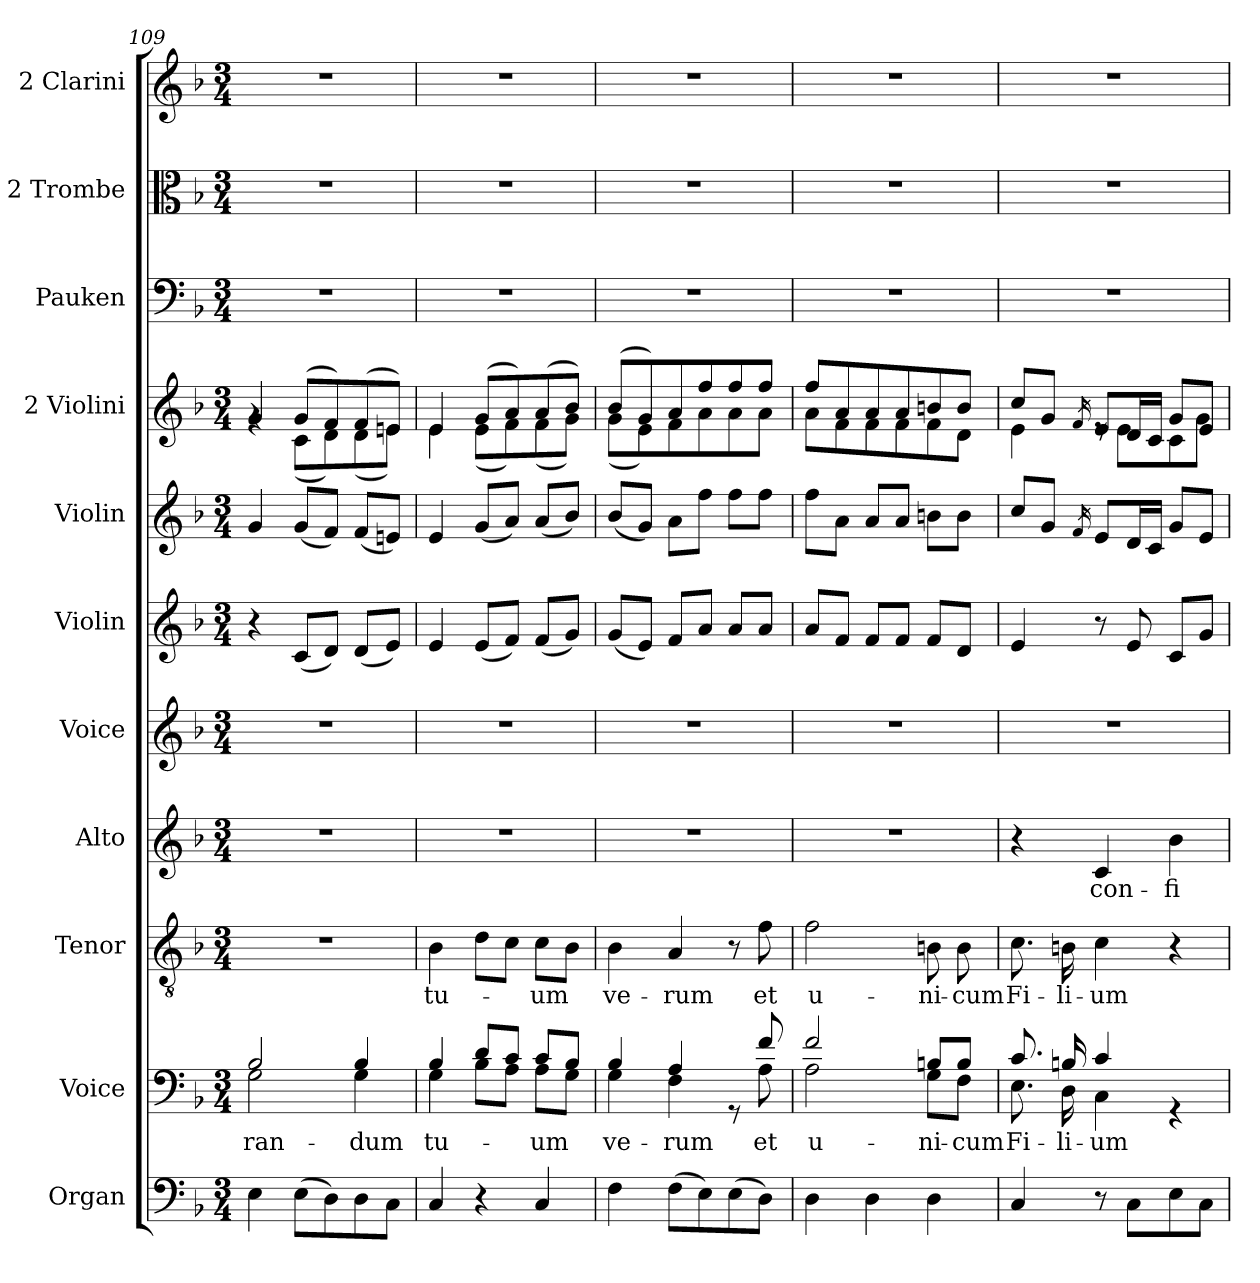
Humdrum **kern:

**kern	**kern	**text	**kern	**text	**kern	**text	**kern	**kern	**kern	**kern	**kern	**kern	**kern
*part11	*part10	*part10	*part9	*part9	*part8	*part8	*part7	*part6	*part5	*part4	*part3	*part2	*part1
*staff11	*staff10	*staff10	*staff9	*staff9	*staff8	*staff8	*staff7	*staff6	*staff5	*staff4	*staff3	*staff2	*staff1
*I"Organ	*I"Voice	*	*I"Tenor	*	*I"Alto	*	*I"Voice	*I"Violin	*I"Violin	*I"2 Violini	*I"Pauken	*I"2 Trombe	*I"2 Clarini
*	*	*	*	*	*	*	*	*I'Vln.	*I'Vln	*I'V	*I'P	*I'T	*I'C
*clefF4	*clefF4	*	*clefGv2	*	*clefG2	*	*clefG2	*clefG2	*clefG2	*clefG2	*clefF4	*clefC3	*clefG2
*k[b-]	*k[b-]	*	*k[b-]	*	*k[b-]	*	*k[b-]	*k[b-]	*k[b-]	*k[b-]	*k[b-]	*k[b-]	*k[b-]
*M3/4	*M3/4	*	*M3/4	*	*M3/4	*	*M3/4	*M3/4	*M3/4	*M3/4	*M3/4	*M3/4	*M3/4
=109	=109	=109	=109	=109	=109	=109	=109	=109	=109	=109	=109	=109	=109
*	*^	*	*	*	*	*	*	*	*	*	*	*	*
!	!	!	!LO:LY:b	!	!	!	!	!	!	!	!	!	!	!
*	*	*	*	*	*	*	*	*	*	*	*^	*	*	*
4E\	2B-/	2G\	-ran-	2.r	.	2.r	.	2.r	4r	4g/	4g/	4rg	2.r	2.r	2.r
(8E\L	.	.	.	.	.	.	.	.	(8c/L	(8g/L	(8g/L	(8c\L	.	.	.
8D\)	.	.	.	.	.	.	.	.	8d/J)	8f/J)	8f/)	8d\)	.	.	.
!	!	!	!LO:LY:b	!	!	!	!	!	!	!	!	!	!	!	!
8D\	4B-/	4G\	-dum	.	.	.	.	.	(8d/L	(8f/L	(8f/	(8d\	.	.	.
8C\J	.	.	.	.	.	.	.	.	8e/J)	8en/J)	8en/J)	8e\J)	.	.	.
!!LO:PB:g=z
=110	=110	=110	=110	=110	=110	=110	=110	=110	=110	=110	=110	=110	=110	=110	=110
!	!	!	!LO:LY:b	!	!LO:LY:b	!	!	!	!	!	!	!	!	!	!
4C/	4B-/	4G\	tu-	4B-\	tu-	2.r	.	2.r	4e/	4e/	4e/	4e\	2.r	2.r	2.r
4r	8d/L	8B-\L	.	8d\L	.	.	.	.	(8e/L	(8g/L	(8g/L	(8e\L	.	.	.
.	8c/J	8A\J	.	8c\J	.	.	.	.	8f/J)	8a/J)	8a/)	8f\)	.	.	.
!	!	!	!LO:LY:b	!	!LO:LY:b	!	!	!	!	!	!	!	!	!	!
4C/	8c/L	8A\L	-um	8c\L	-um	.	.	.	(8f/L	(8a/L	(8a/	(8f\	.	.	.
.	8B-/J	8G\J	.	8B-\J	.	.	.	.	8g/J)	8b-/J)	8b-/J)	8g\J)	.	.	.
=111	=111	=111	=111	=111	=111	=111	=111	=111	=111	=111	=111	=111	=111	=111	=111
!	!	!	!LO:LY:b	!	!LO:LY:b	!	!	!	!	!	!	!	!	!	!
4F\	4B-/	4G\	ve-	4B-\	ve-	2.r	.	2.r	(8g/L	(8b-/L	(8b-/L	(8g\L	2.r	2.r	2.r
.	.	.	.	.	.	.	.	.	8e/J)	8g/J)	8g/)	8e\)	.	.	.
!	!	!	!LO:LY:b	!	!LO:LY:b	!	!	!	!	!	!	!	!	!	!
(8F\L	4A/	4F\	-rum	4A/	-rum	.	.	.	8f/L	8a\L	8a/	8f\	.	.	.
8E\)	.	.	.	.	.	.	.	.	8a/J	8ff\J	8ff/	8a\	.	.	.
(8E\	8rGG	8ryy	.	8r	.	.	.	.	8a/L	8ff\L	8ff/	8a\	.	.	.
!	!	!	!LO:LY:b	!	!LO:LY:b	!	!	!	!	!	!	!	!	!	!
8D\J)	8f/	8A\	et	8f\	et	.	.	.	8a/J	8ff\J	8ff/J	8a\J	.	.	.
=112	=112	=112	=112	=112	=112	=112	=112	=112	=112	=112	=112	=112	=112	=112	=112
!	!	!	!LO:LY:b	!	!LO:LY:b	!	!	!	!	!	!	!	!	!	!
4D\	2f/	2A\	u-	2f\	u-	2.r	.	2.r	8a/L	8ff\L	8ff/L	8a\L	2.r	2.r	2.r
.	.	.	.	.	.	.	.	.	8f/J	8a\J	8a/	8f\	.	.	.
4D\	.	.	.	.	.	.	.	.	8f/L	8a/L	8a/	8f\	.	.	.
.	.	.	.	.	.	.	.	.	8f/J	8a/J	8a/	8f\	.	.	.
!	!	!	!LO:LY:b	!	!LO:LY:b	!	!	!	!	!	!	!	!	!	!
4D\	8Bn/L	8G\L	-ni-	8Bn\	-ni-	.	.	.	8f/L	8bn\L	8bn/	8f\	.	.	.
!	!	!	!LO:LY:b	!	!LO:LY:b	!	!	!	!	!	!	!	!	!	!
.	8B/J	8F\J	-cum	8B\	-cum	.	.	.	8d/J	8b\J	8b/J	8d\J	.	.	.
=113	=113	=113	=113	=113	=113	=113	=113	=113	=113	=113	=113	=113	=113	=113	=113
!	!	!	!LO:LY:b	!	!LO:LY:b	!	!	!	!	!	!	!	!	!	!
4C/	8.c/	8.E\	Fi-	8.c\	Fi-	4r	.	2.r	4e/	8cc/L	8cc/L	4e\	2.r	2.r	2.r
.	.	.	.	.	.	.	.	.	.	8g/J	8g/J	.	.	.	.
!	!	!	!LO:LY:b	!	!LO:LY:b	!	!	!	!	!	!	!	!	!	!
.	16Bni/	16D\	-li-	16Bn\	-li-	.	.	.	.	.	.	.	.	.	.
.	.	.	.	.	.	.	.	.	.	16qf/	16qf/	.	.	.	.
!	!	!	!LO:LY:b	!	!LO:LY:b	!	!LO:LY:b	!	!	!	!	!	!	!	!
8r	4c/	4C\	-um	4c\	-um	4c/	con-	.	8r	8e/L	8e/L	8re	.	.	.
8C\L	.	.	.	.	.	.	.	.	8e/	16d/L	16d/L	8e\L	.	.	.
.	.	.	.	.	.	.	.	.	.	16c/JJ	16c/JJ	.	.	.	.
!	!	!	!	!	!	!	!LO:LY:b	!	!	!	!	!	!	!	!
8E\	4rGG	4ryy	.	4r	.	4b-\	-fi-	.	8c/L	8g/L	8g/L	8c\	.	.	.
8C\J	.	.	.	.	.	.	.	.	8g/J	8e/J	8e/J	8g\J	.	.	.
*	*v	*v	*	*	*	*	*	*	*	*	*v	*v	*	*	*
=	=	=	=	=	=	=	=	=	=	=	=	=	=
*-	*-	*-	*-	*-	*-	*-	*-	*-	*-	*-	*-	*-	*-
